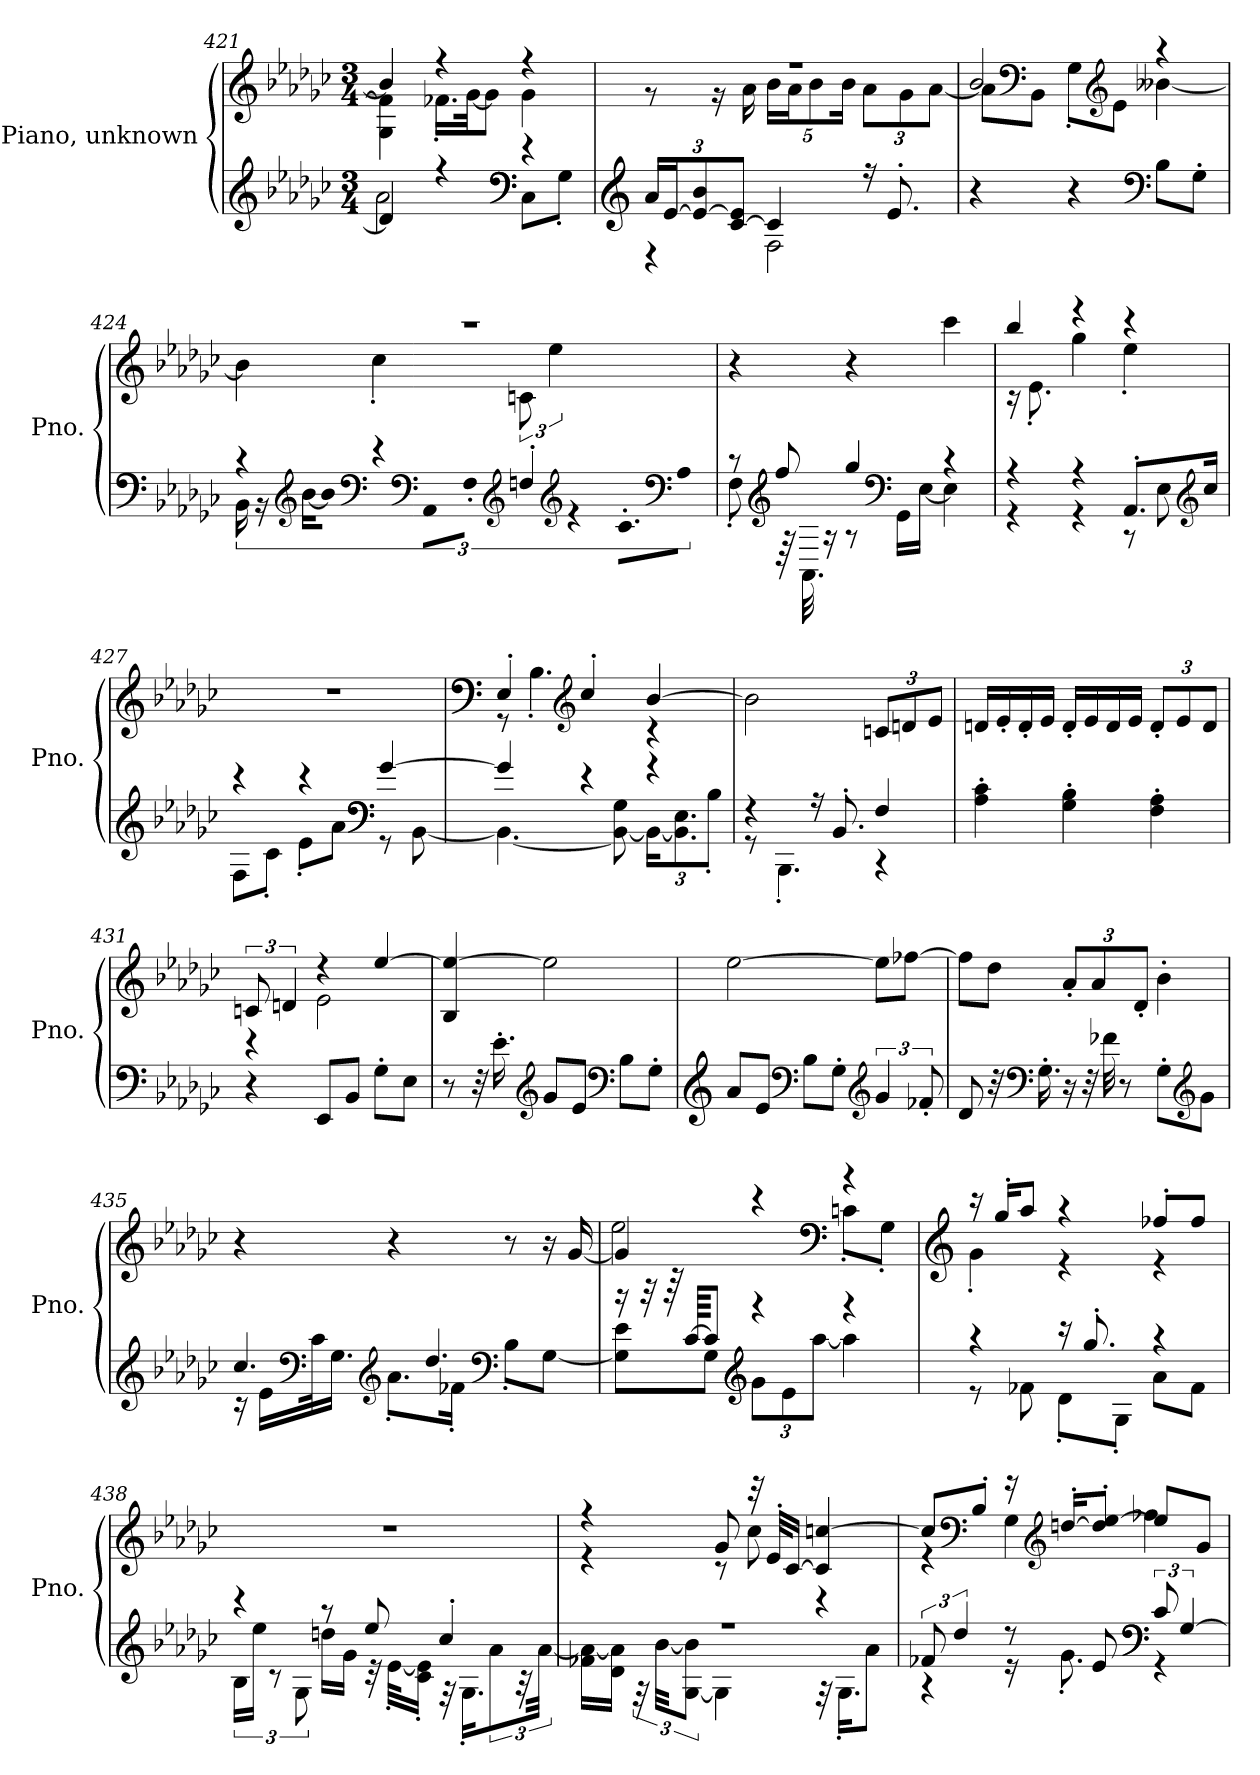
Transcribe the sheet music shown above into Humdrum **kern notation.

**kern	**kern
*part1	*part1
*staff2	*staff1
*I"Piano, unknown	*
*I'Pno.	*
*clefG2	*clefG2
*k[b-e-a-d-g-c-]	*k[b-e-a-d-g-c-]
*M3/4	*M3/4
=421	=421
*^	*^
4d-/]	2a-\	4b-/]	4G-\ 4f-\]
4r	.	4r	16.f-X'\LL
.	.	.	[32g-\JK
.	.	.	8g-\J]
*clefF4	*	*	*
4r	8C-\L	4r	4g-\
.	8G-'\J	.	.
=422	=422	=422	=422
*clefG2	*	*	*
*Xbrackettup	*	*	*
24a-/LL	4r	2.r	8r
[24e-/J	.	.	.
12e-/_ 12b-/	.	.	.
.	.	.	16r
[12c-/ 12e-/]J	.	.	.
.	.	.	16a-\
*	*	*	*Xbrackettup
4c-/]	2F\	.	20b-\LL
.	.	.	20a-\J
.	.	.	10b-\
.	.	.	20b-\Jk
16r	.	.	12a-\L
8.e-'/	.	.	.
.	.	.	12g-\
.	.	.	[12a-\J
*v	*v	*	*
!!LO:LB:g=z	!!
=423	=423	=423
4r	2b-/	8a-\L]
*	*clefF4	*
.	.	8BB-\J
4r	.	8G-'\L
*	*clefG2	*
.	.	8e-\J
*clefF4	*	*
8B-\L	4r	[4b--X\
8G-'\J	.	.
=424	=424	=424
*^	*	*
*	*brackettup	*	*
4r	24BB-\	2.r	4b--\]
.	24r	.	.
*clefG2	*	*	*
.	[24b-\KL	.	.
.	8b-\J]	.	.
*clefF4	*	*	*
4r	8AA-\L	.	4cc-'\
.	8F'\J	.	.
*clefG2	*	*	*
*	*	*	*brackettup
4ddn'/	32r	.	12cn\
.	16.c-'\KL	.	.
.	.	.	6ee-\
*clefF4	*	*	*
.	8A-\J	.	.
*	*	*v	*v
!!LO:PB:g=z
=425	=425	=425
8r	8F'\	4r
*clefG2	*	*
8ff/	64r	.
.	32.AA-\	.
.	16r	.
4gg-/	8r	4r
*clefF4	*	*
.	16GG-\LL	.
.	[16E-\JJ	.
4r	4E-\]	4ccc-\
=426	=426	=426
*	*	*^
4r	4r	4bb-/	16r
.	.	.	8.e-'\
4r	4r	4r	4gg-\
8.AA-'/L	8r	4r	4ee-'\
.	8E-\	.	.
*clefG2	*	*	*
16cc-/Jk	.	.	.
*	*	*v	*v
=427	=427	=427
4r	8F\L	2.r
.	8c-'\J	.
4r	8e-'\L	.
.	8a-\J	.
*clefF4	*	*
[4g-/	8r	.
.	[8BB-\	.
!!LO:LB:g=z
=428	=428	=428
*	*	*clefF4
*	*	*^
4g-/]	4.BB-\_	4E-'/	8r
.	.	.	4.B-'\
*	*	*clefG2	*
4r	.	4cc-'/	.
.	8BB-\_ 8G-\	.	.
*	*Xbrackettup	*	*
4r	24BB-\KL_	[4b-/	4r
.	12.BB-\] 12.E-\	.	.
.	12B-'\J	.	.
*	*	*v	*v
=429	=429	=429
4r	8r	2b-\]
.	4.BBB-'\	.
16r	.	.
8.BB-'/	.	.
*	*	*Xbrackettup
4F/	4r	12cn/L
.	.	12dn/
.	.	12e-/J
*v	*v	*
=430	=430
4A-\' 4c-\'	16dn/LL
.	16e-'/
.	16d'/
.	16e-/JJ
4G-\' 4B-\'	16d'/LL
.	16e-/
.	16d/
.	16e-/JJ
4F\' 4A-\'	12d'/L
.	12e-/
.	12d/J
=431	=431
*	*brackettup
*	*^
4r	12cn/	4r
.	6dn/	.
8EE-/L	4r	2e-\
8BB-/J	.	.
8G-'\L	[4ee-/	.
8E-\J	.	.
*	*v	*v
!!LO:LB:g=z
=432	=432
8r	4B-/ 4ee-/_
32r	.
16.e-'\	.
*clefG2	*
8g-/L	2ee-\]
8e-/J	.
*clefF4	*
8B-\L	.
8G-'\J	.
=433	=433
*clefG2	*
8a-/L	[2ee-\
8e-/J	.
*clefF4	*
8B-\L	.
8G-'\J	.
*clefG2	*
*brackettup	*
6g-/	8ee-\L]
.	[8ff-X\J
12f-X'/	.
=434	=434
8d-/	8ff-\L]
32r	8dd-\J
*clefF4	*
16.G-'\	.
*	*Xbrackettup
16r	12a-'/L
32r	.
.	12a-/
32f-X\	.
8r	.
.	12d-'/J
8G-'\L	4b-'\
*clefG2	*
8g-\J	.
!!LO:LB:g=z
=435	=435
*^	*
4.cc-/	16r	4r
.	16e-\LL	.
*clefF4	*	*
.	32c-\K	.
.	16.G-\JJ	.
*clefG2	*	*
.	8.a-'\L	4r
4.dd-/	.	.
.	16f-X'\Jk	.
*clefF4	*	*
.	8B-'\L	8r
.	[8G-\J	16r
.	.	[16g-/
=436	=436	=436
*	*	*^
16r	8G-\] 8e-\L	4g-/]	2ee-\
32r	.	.	.
64r	.	.	.
[64c-/KKKL	.	.	.
8c-/J]	8G-\J	.	.
*clefG2	*	*	*
*	*Xbrackettup	*	*
4r	12g-\L	4r	.
.	12e-\	.	.
.	[12aa-\J	.	.
*	*	*clefF4	*
4r	4aa-\]	4r	8cn'\L
.	.	.	8G-'\J
!!LO:LB:g=z	!!
=437	=437	=437	=437
*	*	*clefG2	*
4r	8r	16r	4g-'\
.	.	16gg-'/KL	.
.	8f-X\	8aa-/J	.
16r	8d-'\L	4r	4r
8.gg-'/	.	.	.
.	8G-'\J	.	.
4r	8a-\L	8ff-X'/L	4r
.	8f-\J	8ff-/J	.
*	*	*v	*v
=438	=438	=438
*	*brackettup	*
4r	24B-\LL	2.r
.	24ee-\JJ	.
.	12r	.
.	12G-\	.
8r	16ddn\LL	.
.	16g-\JJ	.
8ee-/	32r	.
.	[32e-'\KLL	.
.	16c-\' 16e-\]'JJ	.
4cc-'/	32r	.
.	16.G-'\KL	.
.	12a-\J	.
.	48r	.
.	[48a-\	.
=439	=439	=439
*	*	*^
2.r	16f-X\ 16a-\_LL	4r	4r
.	16d-\ 16a-\]JJ	.	.
.	48r	.	.
.	[48b-\KKL	.	.
.	[12G-\ 12b-\]J	.	.
.	4G-\]	8g-/	8r
.	.	32r	8cc-\
.	.	32e-'/KLL	.
.	.	[16c-/JJ	.
.	32r	4c-/] [4ccn/	4r
.	16.G-'\KL	.	.
.	8a-\J	.	.
!!LO:LB:g=z	!!
=440	=440	=440	=440
12f-X/	4r	8cc/L]	4r
6dd-/	.	.	.
*	*	*clefF4	*
.	.	8B-'/J	.
8r	16r	16r	4G-\
*	*	*clefG2	*
.	8.g-'\	[16ddn'/KL	.
8e-/	.	8dd/]' [8ee-/'J	.
*clefF4	*	*	*
12c-/	4r	8ee-/L]	4ff-X\
[6G-/	.	.	.
.	.	8g-/J	.
*v	*v	*	*
*	*v	*v
=	=
*-	*-
